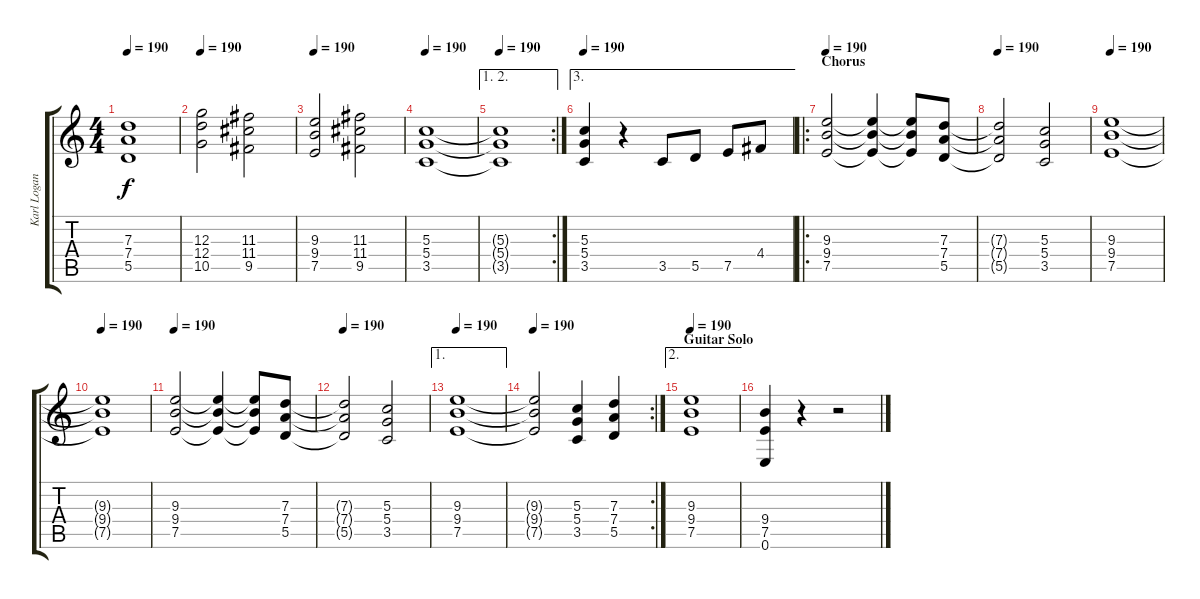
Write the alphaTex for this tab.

\track ("Karl Logan Rhytm" "Karl Logan") {instrument distortionguitar}
\staff {score tabs}
\tuning (E4 B3 G3 D3 A2 E2) {hide}
\ts (4 4)
\tempo 190
\clef g2
\ks c
(7.3{t} 7.4{t} 5.5{t}).1{dy f} |
\tempo 190
(12.3 12.4 10.5).2 (11.3 11.4 9.5).2 |
\tempo 190
(9.3 9.4 7.5).2 (11.3 11.4 9.5).2 |
\tempo 190
(5.3 5.4 3.5).1 |
\ae (1 2)
\rc 2
\tempo 190
(5.3{t} 5.4{t} 3.5{t}).1 |
\ae 3
\tempo 190
(5.3 5.4 3.5).4 r.4 3.5.8 5.5.8 7.5.8 4.4.8 |
\ro
\section ("" "Chorus")
\tempo 190
(9.3 9.4 7.5).2 (9.3{t} 9.4{t} 7.5{t}).4 (9.3{t} 9.4{t} 7.5{t}).8 (7.3 7.4 5.5).8 |
\tempo 190
(7.3{t} 7.4{t} 5.5{t}).2 (5.3 5.4 3.5).2 |
\tempo 190
(9.3 9.4 7.5).1 |
\tempo 190
(9.3{t} 9.4{t} 7.5{t}).1 |
\tempo 190
(9.3 9.4 7.5).2 (9.3{t} 9.4{t} 7.5{t}).4 (9.3{t} 9.4{t} 7.5{t}).8 (7.3 7.4 5.5).8 |
\tempo 190
(7.3{t} 7.4{t} 5.5{t}).2 (5.3 5.4 3.5).2 |
\ae 1
\tempo 190
(9.3 9.4 7.5).1 |
\rc 2
\tempo 190
(9.3{t} 9.4{t} 7.5{t}).2 (5.3 5.4 3.5).4 (7.3 7.4 5.5).4 |
\ae 2
\section ("" "Guitar Solo")
\tempo 190
(9.3 9.4 7.5).1 |
(9.4 7.5 0.6).4 r.4 r.2
